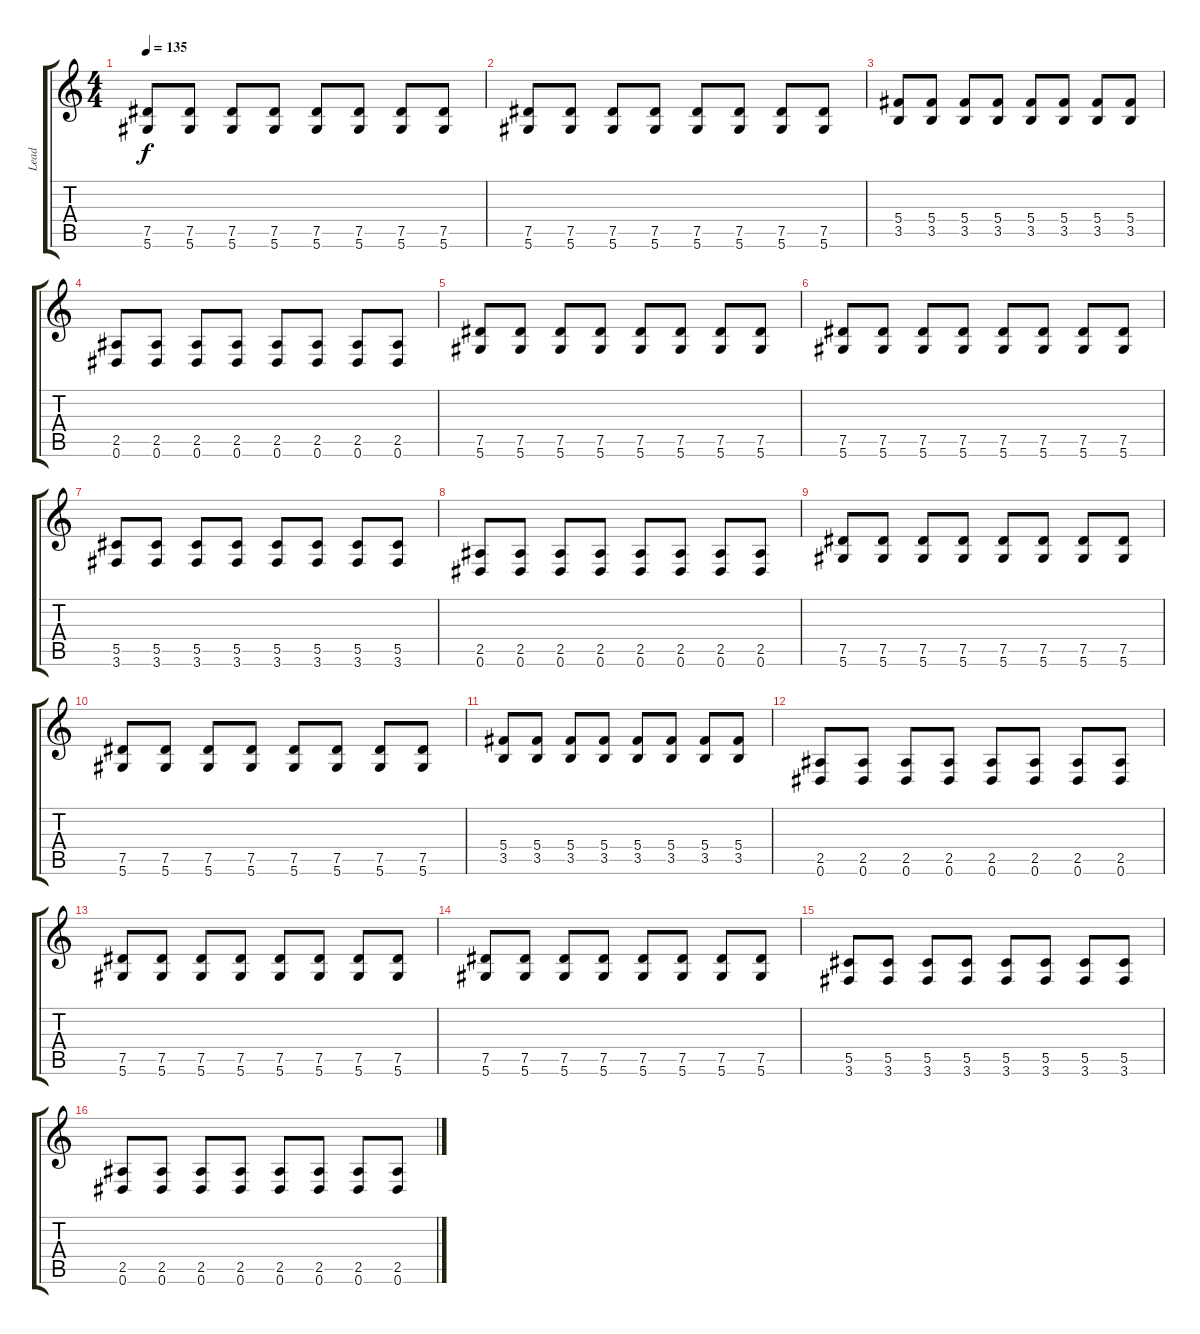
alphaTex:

\track ("Lead" "Lead") {instrument distortionguitar}
\staff {score tabs}
\tuning (Eb4 Bb3 Gb3 Db3 Ab2 Eb2) {hide}
\ts (4 4)
\tempo 135
\clef g2
\ks c
(7.5 5.6).8{dy f} (7.5 5.6).8 (7.5 5.6).8 (7.5 5.6).8 (7.5 5.6).8 (7.5 5.6).8 (7.5 5.6).8 (7.5 5.6).8 |
(7.5 5.6).8 (7.5 5.6).8 (7.5 5.6).8 (7.5 5.6).8 (7.5 5.6).8 (7.5 5.6).8 (7.5 5.6).8 (7.5 5.6).8 |
(5.4 3.5).8 (5.4 3.5).8 (5.4 3.5).8 (5.4 3.5).8 (5.4 3.5).8 (5.4 3.5).8 (5.4 3.5).8 (5.4 3.5).8 |
(2.5 0.6).8 (2.5 0.6).8 (2.5 0.6).8 (2.5 0.6).8 (2.5 0.6).8 (2.5 0.6).8 (2.5 0.6).8 (2.5 0.6).8 |
(7.5 5.6).8 (7.5 5.6).8 (7.5 5.6).8 (7.5 5.6).8 (7.5 5.6).8 (7.5 5.6).8 (7.5 5.6).8 (7.5 5.6).8 |
(7.5 5.6).8 (7.5 5.6).8 (7.5 5.6).8 (7.5 5.6).8 (7.5 5.6).8 (7.5 5.6).8 (7.5 5.6).8 (7.5 5.6).8 |
(5.5 3.6).8 (5.5 3.6).8 (5.5 3.6).8 (5.5 3.6).8 (5.5 3.6).8 (5.5 3.6).8 (5.5 3.6).8 (5.5 3.6).8 |
(2.5 0.6).8 (2.5 0.6).8 (2.5 0.6).8 (2.5 0.6).8 (2.5 0.6).8 (2.5 0.6).8 (2.5 0.6).8 (2.5 0.6).8 |
(7.5 5.6).8 (7.5 5.6).8 (7.5 5.6).8 (7.5 5.6).8 (7.5 5.6).8 (7.5 5.6).8 (7.5 5.6).8 (7.5 5.6).8 |
(7.5 5.6).8 (7.5 5.6).8 (7.5 5.6).8 (7.5 5.6).8 (7.5 5.6).8 (7.5 5.6).8 (7.5 5.6).8 (7.5 5.6).8 |
(5.4 3.5).8 (5.4 3.5).8 (5.4 3.5).8 (5.4 3.5).8 (5.4 3.5).8 (5.4 3.5).8 (5.4 3.5).8 (5.4 3.5).8 |
(2.5 0.6).8 (2.5 0.6).8 (2.5 0.6).8 (2.5 0.6).8 (2.5 0.6).8 (2.5 0.6).8 (2.5 0.6).8 (2.5 0.6).8 |
(7.5 5.6).8 (7.5 5.6).8 (7.5 5.6).8 (7.5 5.6).8 (7.5 5.6).8 (7.5 5.6).8 (7.5 5.6).8 (7.5 5.6).8 |
(7.5 5.6).8 (7.5 5.6).8 (7.5 5.6).8 (7.5 5.6).8 (7.5 5.6).8 (7.5 5.6).8 (7.5 5.6).8 (7.5 5.6).8 |
(5.5 3.6).8 (5.5 3.6).8 (5.5 3.6).8 (5.5 3.6).8 (5.5 3.6).8 (5.5 3.6).8 (5.5 3.6).8 (5.5 3.6).8 |
(2.5 0.6).8 (2.5 0.6).8 (2.5 0.6).8 (2.5 0.6).8 (2.5 0.6).8 (2.5 0.6).8 (2.5 0.6).8 (2.5 0.6).8
